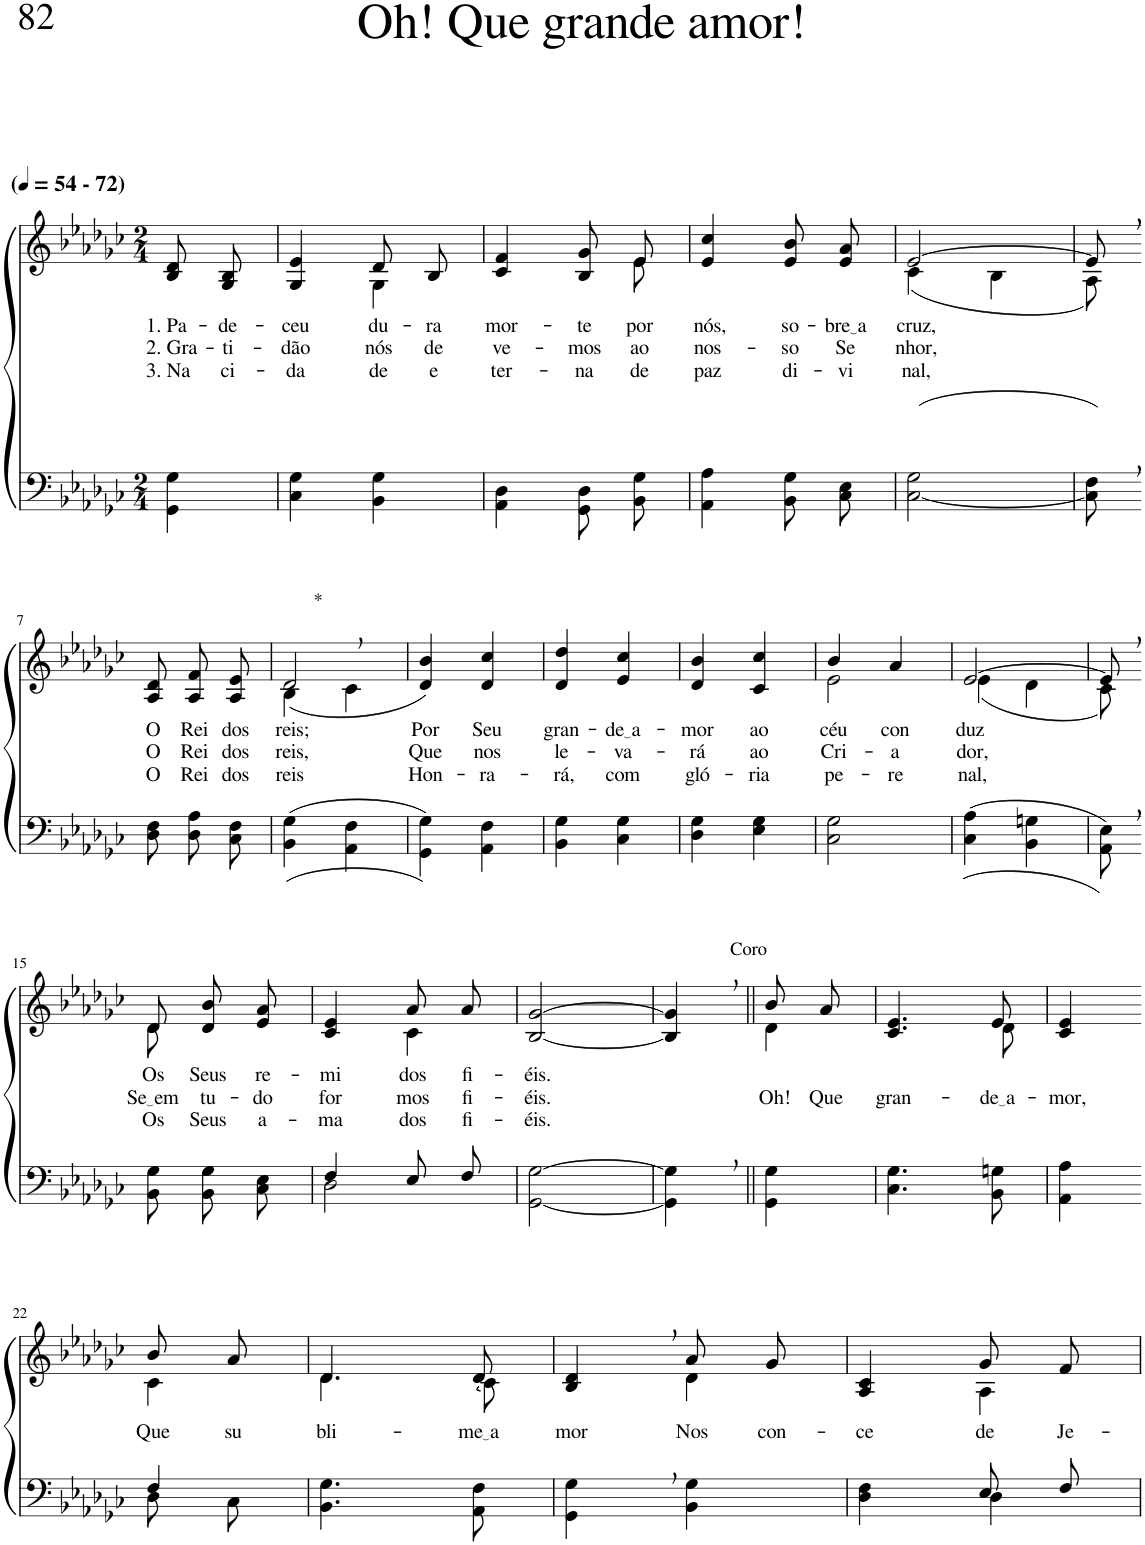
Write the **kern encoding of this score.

**kern	**kern	**text	**text	**text
*part2	*part1	*part1	*part1	*part1
*staff2	*staff1	*staff1	*staff1	*staff1
*I"Parte III e IV	*I"Parte I e II	*	*	*
*clefF4	*clefG2	*	*	*
*Trd-1c-2	*Trd-1c-2	*	*	*
*k[b-e-a-d-g-c-]	*k[b-e-a-d-g-c-]	*	*	*
*M2/4	*M2/4	*	*	*
*MM54	*MM54	*	*	*
=1	=1	=1	=1	=1
!	!LO:TX:a:B:t=(	!	!	!
!	!LO:TX:a:B:t=- 72)	!	!	!
!	!	!LO:LY:b	!LO:LY:b	!LO:LY:b
4GG-\ 4G-\	8B-/ 8d-/L	1. Pa-	2. Gra-	3. Na
!	!	!LO:LY:b	!LO:LY:b	!LO:LY:b
.	8G-/ 8B-/J	-de-	-ti-	ci-
=2	=2	=2	=2	=2
!	!	!LO:LY:b	!LO:LY:b	!LO:LY:b
*	*^	*	*	*
4C-\ 4G-\	4G-/ 4e-/	4ryy	-ceu	-dão	-da-
!	!	!	!LO:LY:b	!LO:LY:b	!LO:LY:b
4BB-\ 4G-\	8d-/L	4G-\	du-	nós	-de
!	!	!	!LO:LY:b	!LO:LY:b	!LO:LY:b
.	8B-/J	.	-ra	de-	e-
=3	=3	=3	=3	=3	=3
!	!	!	!LO:LY:b	!LO:LY:b	!LO:LY:b
4AA-\ 4D-\	4.ryy	4c-/ 4f/	mor-	-ve-	-ter-
!	!	!	!LO:LY:b	!LO:LY:b	!LO:LY:b
8GG-/ 8D-/L	.	8B-/ 8g-/L	-te	-mos	-na
!	!	!	!LO:LY:b	!LO:LY:b	!LO:LY:b
8BB-/ 8G-/J	8e-\	8e-/J	por	ao	de
=4	=4	=4	=4	=4	=4
!	!	!	!LO:LY:b	!LO:LY:b	!LO:LY:b
*	*v	*v	*	*	*
4AA-\ 4A-\	4e-/ 4cc-/	nós,	nos-	paz
!	!	!LO:LY:b	!LO:LY:b	!LO:LY:b
8BB-/ 8G-/L	8e-/ 8b-/L	so-	-so	di-
!	!	!LO:LY:b	!LO:LY:b	!LO:LY:b
8C-/ 8E-/J	8e-/ 8a-/J	bre a	Se-	-vi-
=5	=5	=5	=5	=5
*	*^	*	*	*
!	!	!	!LO:LY:b	!LO:LY:b	!LO:LY:b
([2C-\ 2G-\	[2e-/	(4c-\	cruz,	-nhor,	-nal,
.	.	4B-\	.	.	.
=6	=6	=6	=6	=6	=6
8C-\], 8F\,)	8e-,/]	8A-\)	.	.	.
!!LO:LB:g=z
=7-	=7-	=7-	=7-	=7-	=7-
!	!	!	!LO:LY:b	!LO:LY:b	!LO:LY:b
*	*v	*v	*	*	*
8D-\ 8F\	8A-/ 8d-/	O	O	O
!	!	!LO:LY:b	!LO:LY:b	!LO:LY:b
8D-\ 8A-\L	8A-/ 8f/L	Rei	Rei	Rei
!	!	!LO:LY:b	!LO:LY:b	!LO:LY:b
8C-\ 8F\J	8A-/ 8e-/J	dos	dos	dos
=8	=8	=8	=8	=8
*	*^	*	*	*
!	!LO:TX:a:t=*	!	!	!	!
!	!	!	!LO:LY:b	!LO:LY:b	!LO:LY:b
((4BB-\ 4G-\	2d-,/	(4B-\	reis;	reis,	reis
4AA-\ 4F\	.	4c-\	.	.	.
=9	=9	=9	=9	=9	=9
!	!	!	!LO:LY:b	!LO:LY:b	!LO:LY:b
*	*v	*v	*	*	*
4GG-\ 4G-\))	4d-/ 4b-/)	Por	Que	Hon-
!	!	!LO:LY:b	!LO:LY:b	!LO:LY:b
4AA-\ 4F\	4d-/ 4cc-/	Seu	nos	-ra-
=10	=10	=10	=10	=10
!	!	!LO:LY:b	!LO:LY:b	!LO:LY:b
4BB-\ 4G-\	4d-/ 4dd-/	gran-	le-	-rá,
!	!	!LO:LY:b	!LO:LY:b	!LO:LY:b
4C-\ 4G-\	4e-/ 4cc-/	de a	-va-	com
=11	=11	=11	=11	=11
!	!	!LO:LY:b	!LO:LY:b	!LO:LY:b
4D-\ 4G-\	4d-/ 4b-/	-mor	-rá	gló-
!	!	!LO:LY:b	!LO:LY:b	!LO:LY:b
4E-\ 4G-\	4c-/ 4cc-/	ao	ao	-ria
=12	=12	=12	=12	=12
!	!	!LO:LY:b	!	!
*	*^	*	*	*
!	!	!	!	!LO:LY:b	!LO:LY:b
2C-\ 2G-\	4b-/	2e-\	.	Cri-	pe-
!	!	!	!LO:LY:b	!LO:LY:b	!LO:LY:b
.	4a-/	.	con-	-a-	-re-
=13	=13	=13	=13	=13	=13
!	!	!	!LO:LY:b	!LO:LY:b	!LO:LY:b
((4C-\ 4A-\	[2e-/	(4e-\	-duz	-dor,	-nal,
4BB-\ 4Gn\	.	4d-\	.	.	.
=14	=14	=14	=14	=14	=14
8AA-\, 8E-\,))	8e-,/]	8c-\)	.	.	.
!!LO:LB:g=z	!!
=15-	=15-	=15-	=15-	=15-	=15-
!	!	!	!LO:LY:b	!LO:LY:b	!LO:LY:b
8BB-\ 8G-\	8d-/	8d-\	Os	Se em	Os
!	!	!	!LO:LY:b	!LO:LY:b	!LO:LY:b
8BB-/ 8G-/L	8d-/ 8b-/L	4ryy	Seus	tu-	Seus
!	!	!	!LO:LY:b	!LO:LY:b	!LO:LY:b
8C-/ 8E-/J	8e-/ 8a-/J	.	re-	-do	a-
=16	=16	=16	=16	=16	=16
*^	*	*	*	*	*
!	!	!	!	!LO:LY:b	!LO:LY:b	!LO:LY:b
4F/	2D-\	4c-/ 4e-/	4ryy	-mi-	for-	-ma-
!	!	!	!	!LO:LY:b	!LO:LY:b	!LO:LY:b
8E-/L	.	8a-/L	4c-\	-dos	-mos	-dos
!	!	!	!	!LO:LY:b	!LO:LY:b	!LO:LY:b
8F/J	.	8a-/J	.	fi-	fi-	fi-
*v	*v	*	*	*	*	*
*	*v	*v	*	*	*
=17	=17	=17	=17	=17
!	!	!LO:LY:b	!LO:LY:b	!LO:LY:b
[2GG-\ [2G-\	[2B-/ [2g-/	-éis.	-éis.	-éis.
=18	=18	=18	=18	=18
!	!LO:TX:a:t=Coro	!	!	!
4GG-\], 4G-\],	4B-/], 4g-/],	.	.	.
=19||	=19||	=19||	=19||	=19||
*	*^	*	*	*
!	!	!	!	!LO:LY:b	!
4GG-\ 4G-\	8b-/L	4d-\	.	Oh!	.
!	!	!	!	!LO:LY:b	!
.	8a-/J	.	.	Que	.
=20	=20	=20	=20	=20	=20
!	!	!	!	!LO:LY:b	!
4.C-\ 4.G-\	4.c-/ 4.e-/	4.ryy	.	gran-	.
!	!	!	!	!LO:LY:b	!
8BB-\ 8Gn\	8e-/	8d-\	.	de a	.
=21	=21	=21	=21	=21	=21
!	!	!	!	!LO:LY:b	!
*	*v	*v	*	*	*
4AA-\ 4A-\	4c-/ 4e-/	.	-mor,	.
!!LO:LB:g=z
=22-	=22-	=22-	=22-	=22-
*^	*^	*	*	*
!	!	!	!	!LO:LY:b	!	!
4F/	8D-\L	8b-/L	4c-\	Que	.	.
!	!	!	!	!LO:LY:b	!	!
.	8C-\J	8a-/J	.	su-	.	.
=23	=23	=23	=23	=23	=23	=23
!	!	!	!	!LO:LY:b	!	!
*v	*v	*	*	*	*	*
4.BB-\ 4.G-\	4.d-/	4.d-\	-bli-	.	.
!	!	!	!LO:LY:b	!	!
8AA-\ 8F\	8d-/	8c-\	me a	.	.
=24	=24	=24	=24	=24	=24
!	!	!	!LO:LY:b	!	!
4GG-\, 4G-\,	4B-/, 4d-/,	4ryy	-mor	.	.
!	!	!	!LO:LY:b	!	!
4BB-\ 4G-\	8a-/L	4d-\	-Nos	.	.
!	!	!	!LO:LY:b	!	!
.	8g-/J	.	con-	.	.
=25	=25	=25	=25	=25	=25
*^	*	*	*	*	*
!	!	!	!	!LO:LY:b	!	!
4D-\ 4F\	4ryy	4A-/ 4c-/	4ryy	-ce-	.	.
!	!	!	!	!LO:LY:b	!	!
8E-/L	4D-\	8g-/L	4A-\	-de	.	.
!	!	!	!	!LO:LY:b	!	!
8F/J	.	8f/J	.	Je-	.	.
*v	*v	*	*	*	*	*
*	*v	*v	*	*	*
=	=	=	=	=
*-	*-	*-	*-	*-
